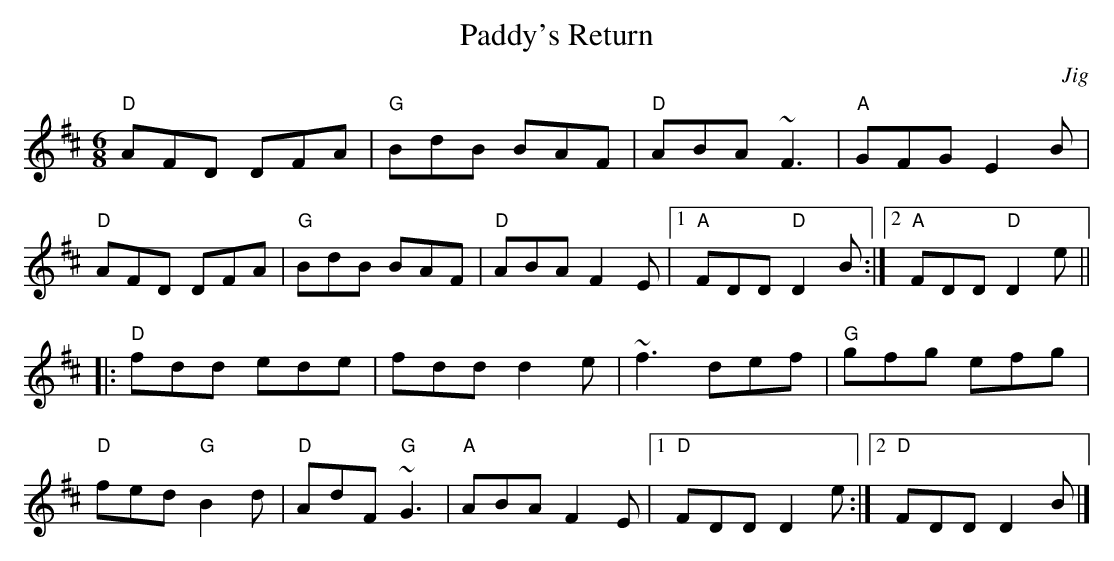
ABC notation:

X:1
T:Paddy's Return
M:6/8
L:1/8
C:Jig
K:D
"D"AFD DFA|"G"BdB BAF|"D"ABA ~F3|"A"GFG E2B|
"D"AFD DFA|"G"BdB BAF|"D"ABA F2E|1 "A"FDD "D"D2B:|2 "A"FDD "D" D2e||
|:
"D"fdd ede|fdd d2e|~f3 def|"G"gfg efg|
"D"fed "G"B2d|"D"AdF "G"~G3|"A"ABA F2E|1 "D"FDD D2e:|2 "D"FDD D2B|]
